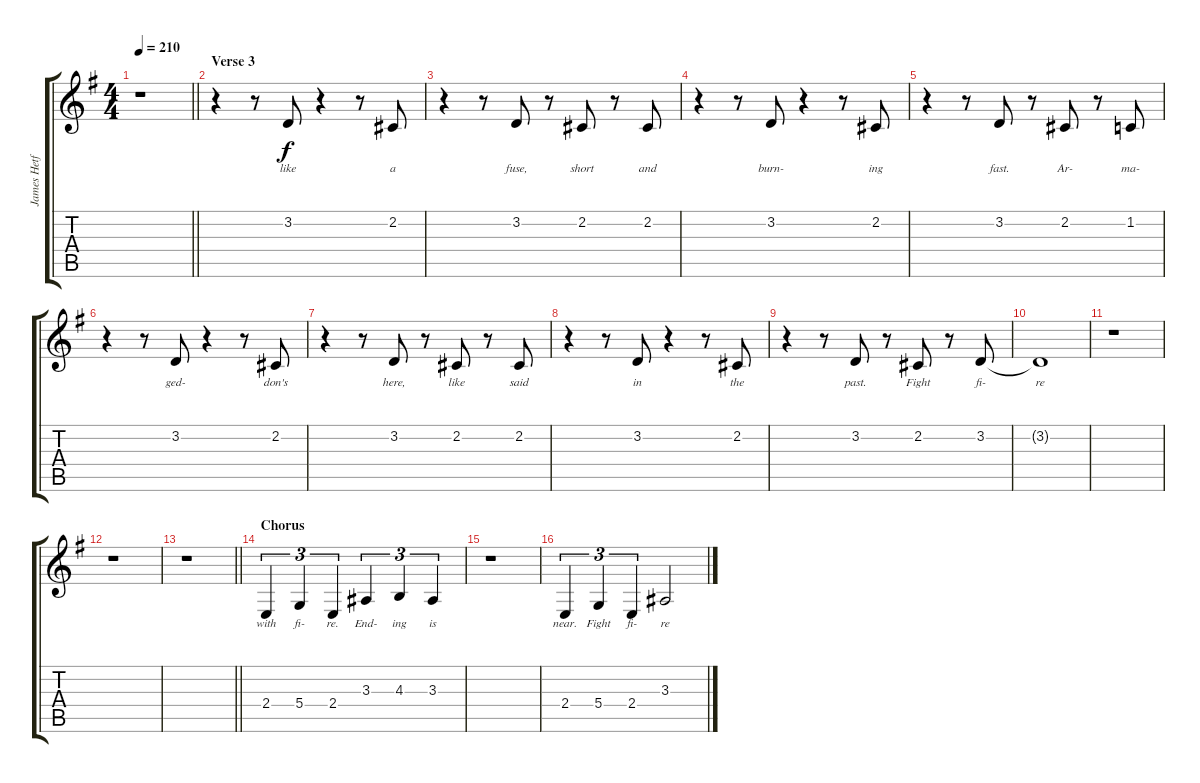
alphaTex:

\track ("James Hetfield Vocals" "James Hetf") {instrument lead2sawtooth}
\staff {score tabs}
\tuning (E4 B3 G3 D3 A2 E2) {hide}
\ts (4 4)
\tempo 210
\clef g2
\barLineRight lightlight
\ks g
r.1{dy f} |
\section ("" "Verse 3")
r.4 r.8 3.2.8{lyrics (0 "like") lyrics (1 "") lyrics (2 "") lyrics (3 "") lyrics (4 "")} r.4 r.8 2.2.8{lyrics (0 "a") lyrics (1 "") lyrics (2 "") lyrics (3 "") lyrics (4 "")} |
r.4 r.8 3.2.8{lyrics (0 "fuse,") lyrics (1 "") lyrics (2 "") lyrics (3 "") lyrics (4 "")} r.8 2.2.8{lyrics (0 "short") lyrics (1 "") lyrics (2 "") lyrics (3 "") lyrics (4 "")} r.8 2.2.8{lyrics (0 "and") lyrics (1 "") lyrics (2 "") lyrics (3 "") lyrics (4 "")} |
r.4 r.8 3.2.8{lyrics (0 "burn-") lyrics (1 "") lyrics (2 "") lyrics (3 "") lyrics (4 "")} r.4 r.8 2.2.8{lyrics (0 "ing") lyrics (1 "") lyrics (2 "") lyrics (3 "") lyrics (4 "")} |
r.4 r.8 3.2.8{lyrics (0 "fast.") lyrics (1 "") lyrics (2 "") lyrics (3 "") lyrics (4 "")} r.8 2.2.8{lyrics (0 "Ar-") lyrics (1 "") lyrics (2 "") lyrics (3 "") lyrics (4 "")} r.8 1.2.8{lyrics (0 "ma-") lyrics (1 "") lyrics (2 "") lyrics (3 "") lyrics (4 "")} |
r.4 r.8 3.2.8{lyrics (0 "ged-") lyrics (1 "") lyrics (2 "") lyrics (3 "") lyrics (4 "")} r.4 r.8 2.2.8{lyrics (0 "don's") lyrics (1 "") lyrics (2 "") lyrics (3 "") lyrics (4 "")} |
r.4 r.8 3.2.8{lyrics (0 "here,") lyrics (1 "") lyrics (2 "") lyrics (3 "") lyrics (4 "")} r.8 2.2.8{lyrics (0 "like") lyrics (1 "") lyrics (2 "") lyrics (3 "") lyrics (4 "")} r.8 2.2.8{lyrics (0 "said") lyrics (1 "") lyrics (2 "") lyrics (3 "") lyrics (4 "")} |
r.4 r.8 3.2.8{lyrics (0 "in") lyrics (1 "") lyrics (2 "") lyrics (3 "") lyrics (4 "")} r.4 r.8 2.2.8{lyrics (0 "the") lyrics (1 "") lyrics (2 "") lyrics (3 "") lyrics (4 "")} |
r.4 r.8 3.2.8{lyrics (0 "past.") lyrics (1 "") lyrics (2 "") lyrics (3 "") lyrics (4 "")} r.8 2.2.8{lyrics (0 "Fight") lyrics (1 "") lyrics (2 "") lyrics (3 "") lyrics (4 "")} r.8 3.2.8{lyrics (0 "fi-") lyrics (1 "") lyrics (2 "") lyrics (3 "") lyrics (4 "")} |
3.2{t}.1{lyrics (0 "re") lyrics (1 "") lyrics (2 "") lyrics (3 "") lyrics (4 "")} |
r.1 |
r.1 |
\barLineRight lightlight
r.1 |
\section ("" "Chorus")
2.4.4{tu (3 2) lyrics (0 "with") lyrics (1 "") lyrics (2 "") lyrics (3 "") lyrics (4 "")} 5.4.4{tu (3 2) lyrics (0 "fi-") lyrics (1 "") lyrics (2 "") lyrics (3 "") lyrics (4 "")} 2.4.4{tu (3 2) lyrics (0 "re.") lyrics (1 "") lyrics (2 "") lyrics (3 "") lyrics (4 "")} 3.3.4{tu (3 2) lyrics (0 "End-") lyrics (1 "") lyrics (2 "") lyrics (3 "") lyrics (4 "")} 4.3.4{tu (3 2) lyrics (0 "ing") lyrics (1 "") lyrics (2 "") lyrics (3 "") lyrics (4 "")} 3.3.4{tu (3 2) lyrics (0 "is") lyrics (1 "") lyrics (2 "") lyrics (3 "") lyrics (4 "")} |
r.1 |
2.4.4{tu (3 2) lyrics (0 "near.") lyrics (1 "") lyrics (2 "") lyrics (3 "") lyrics (4 "")} 5.4.4{tu (3 2) lyrics (0 "Fight") lyrics (1 "") lyrics (2 "") lyrics (3 "") lyrics (4 "")} 2.4.4{tu (3 2) lyrics (0 "fi-") lyrics (1 "") lyrics (2 "") lyrics (3 "") lyrics (4 "")} 3.3.2{lyrics (0 "re") lyrics (1 "") lyrics (2 "") lyrics (3 "") lyrics (4 "")}
